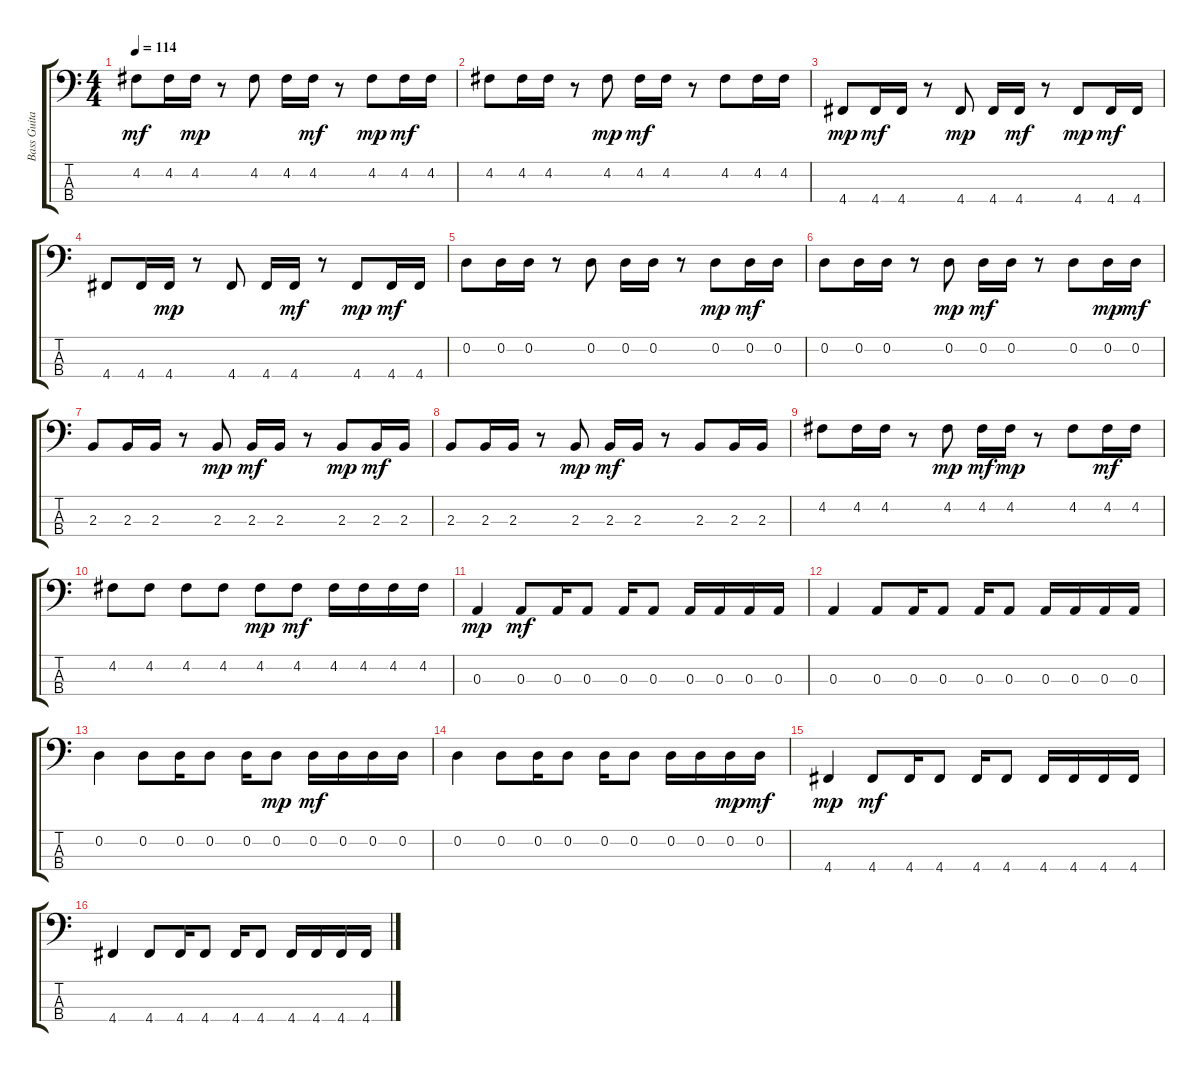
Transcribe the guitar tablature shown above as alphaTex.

\track ("Bass Guitar" "Bass Guita") {instrument electricbassfinger}
\staff {score tabs}
\tuning (G2 D2 A1 D1) {hide}
\ts (4 4)
\tempo 114
\clef f4
\ks c
4.2.8{dy mf} 4.2.16 4.2.16{dy mp} r.8 4.2.8 4.2.16 4.2.16{dy mf} r.8 4.2.8{dy mp} 4.2.16{dy mf} 4.2.16 |
4.2.8 4.2.16 4.2.16 r.8 4.2.8{dy mp} 4.2.16{dy mf} 4.2.16 r.8 4.2.8 4.2.16 4.2.16 |
4.4.8{dy mp} 4.4.16{dy mf} 4.4.16 r.8 4.4.8{dy mp} 4.4.16 4.4.16{dy mf} r.8 4.4.8{dy mp} 4.4.16{dy mf} 4.4.16 |
4.4.8 4.4.16 4.4.16{dy mp} r.8 4.4.8 4.4.16 4.4.16{dy mf} r.8 4.4.8{dy mp} 4.4.16{dy mf} 4.4.16 |
0.2.8 0.2.16 0.2.16 r.8 0.2.8 0.2.16 0.2.16 r.8 0.2.8{dy mp} 0.2.16{dy mf} 0.2.16 |
0.2.8 0.2.16 0.2.16 r.8 0.2.8{dy mp} 0.2.16{dy mf} 0.2.16 r.8 0.2.8 0.2.16{dy mp} 0.2.16{dy mf} |
2.3.8 2.3.16 2.3.16 r.8 2.3.8{dy mp} 2.3.16{dy mf} 2.3.16 r.8 2.3.8{dy mp} 2.3.16{dy mf} 2.3.16 |
2.3.8 2.3.16 2.3.16 r.8 2.3.8{dy mp} 2.3.16{dy mf} 2.3.16 r.8 2.3.8 2.3.16 2.3.16 |
4.2.8 4.2.16 4.2.16 r.8 4.2.8{dy mp} 4.2.16{dy mf} 4.2.16{dy mp} r.8 4.2.8 4.2.16{dy mf} 4.2.16 |
4.2.8 4.2.8 4.2.8 4.2.8 4.2.8{dy mp} 4.2.8{dy mf} 4.2.16 4.2.16 4.2.16 4.2.16 |
0.3.4{dy mp} 0.3.8{dy mf} 0.3.16 0.3.8 0.3.16 0.3.8 0.3.16 0.3.16 0.3.16 0.3.16 |
0.3.4 0.3.8 0.3.16 0.3.8 0.3.16 0.3.8 0.3.16 0.3.16 0.3.16 0.3.16 |
0.2.4 0.2.8 0.2.16 0.2.8 0.2.16 0.2.8{dy mp} 0.2.16{dy mf} 0.2.16 0.2.16 0.2.16 |
0.2.4 0.2.8 0.2.16 0.2.8 0.2.16 0.2.8 0.2.16 0.2.16 0.2.16{dy mp} 0.2.16{dy mf} |
4.4.4{dy mp} 4.4.8{dy mf} 4.4.16 4.4.8 4.4.16 4.4.8 4.4.16 4.4.16 4.4.16 4.4.16 |
4.4.4 4.4.8 4.4.16 4.4.8 4.4.16 4.4.8 4.4.16 4.4.16 4.4.16 4.4.16
